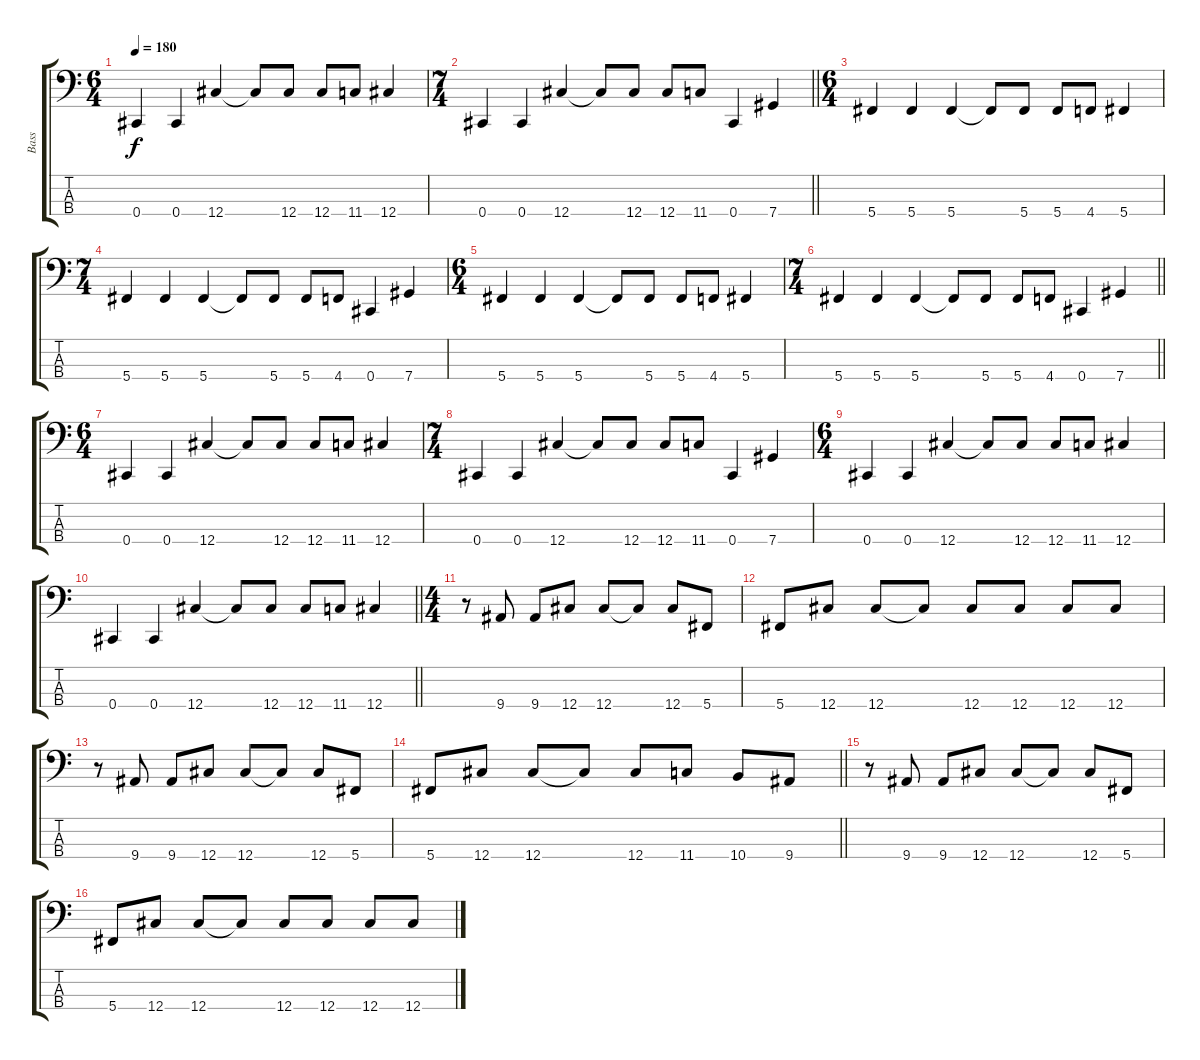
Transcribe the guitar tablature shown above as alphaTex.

\track ("Bass" "Bass") {instrument electricbassfinger}
\staff {score tabs}
\tuning (Gb2 Db2 Ab1 Db1) {hide}
\ts (6 4)
\tempo 180
\clef f4
\ks c
0.4.4{dy f} 0.4.4 12.4.4 12.4{t}.8 12.4.8 12.4.8 11.4.8 12.4.4 |
\ts (7 4)
\barLineRight lightlight
0.4.4 0.4.4 12.4.4 12.4{t}.8 12.4.8 12.4.8 11.4.8 0.4.4 7.4.4 |
\ts (6 4)
5.4.4 5.4.4 5.4.4 5.4{t}.8 5.4.8 5.4.8 4.4.8 5.4.4 |
\ts (7 4)
5.4.4 5.4.4 5.4.4 5.4{t}.8 5.4.8 5.4.8 4.4.8 0.4.4 7.4.4 |
\ts (6 4)
5.4.4 5.4.4 5.4.4 5.4{t}.8 5.4.8 5.4.8 4.4.8 5.4.4 |
\ts (7 4)
\barLineRight lightlight
5.4.4 5.4.4 5.4.4 5.4{t}.8 5.4.8 5.4.8 4.4.8 0.4.4 7.4.4 |
\ts (6 4)
0.4.4 0.4.4 12.4.4 12.4{t}.8 12.4.8 12.4.8 11.4.8 12.4.4 |
\ts (7 4)
0.4.4 0.4.4 12.4.4 12.4{t}.8 12.4.8 12.4.8 11.4.8 0.4.4 7.4.4 |
\ts (6 4)
0.4.4 0.4.4 12.4.4 12.4{t}.8 12.4.8 12.4.8 11.4.8 12.4.4 |
\barLineRight lightlight
0.4.4 0.4.4 12.4.4 12.4{t}.8 12.4.8 12.4.8 11.4.8 12.4.4 |
\ts (4 4)
r.8 9.4.8 9.4.8 12.4.8 12.4.8 12.4{t}.8 12.4.8 5.4.8 |
5.4.8 12.4.8 12.4.8 12.4{t}.8 12.4.8 12.4.8 12.4.8 12.4.8 |
r.8 9.4.8 9.4.8 12.4.8 12.4.8 12.4{t}.8 12.4.8 5.4.8 |
\barLineRight lightlight
5.4.8 12.4.8 12.4.8 12.4{t}.8 12.4.8 11.4.8 10.4.8 9.4.8 |
r.8 9.4.8 9.4.8 12.4.8 12.4.8 12.4{t}.8 12.4.8 5.4.8 |
5.4.8 12.4.8 12.4.8 12.4{t}.8 12.4.8 12.4.8 12.4.8 12.4.8
